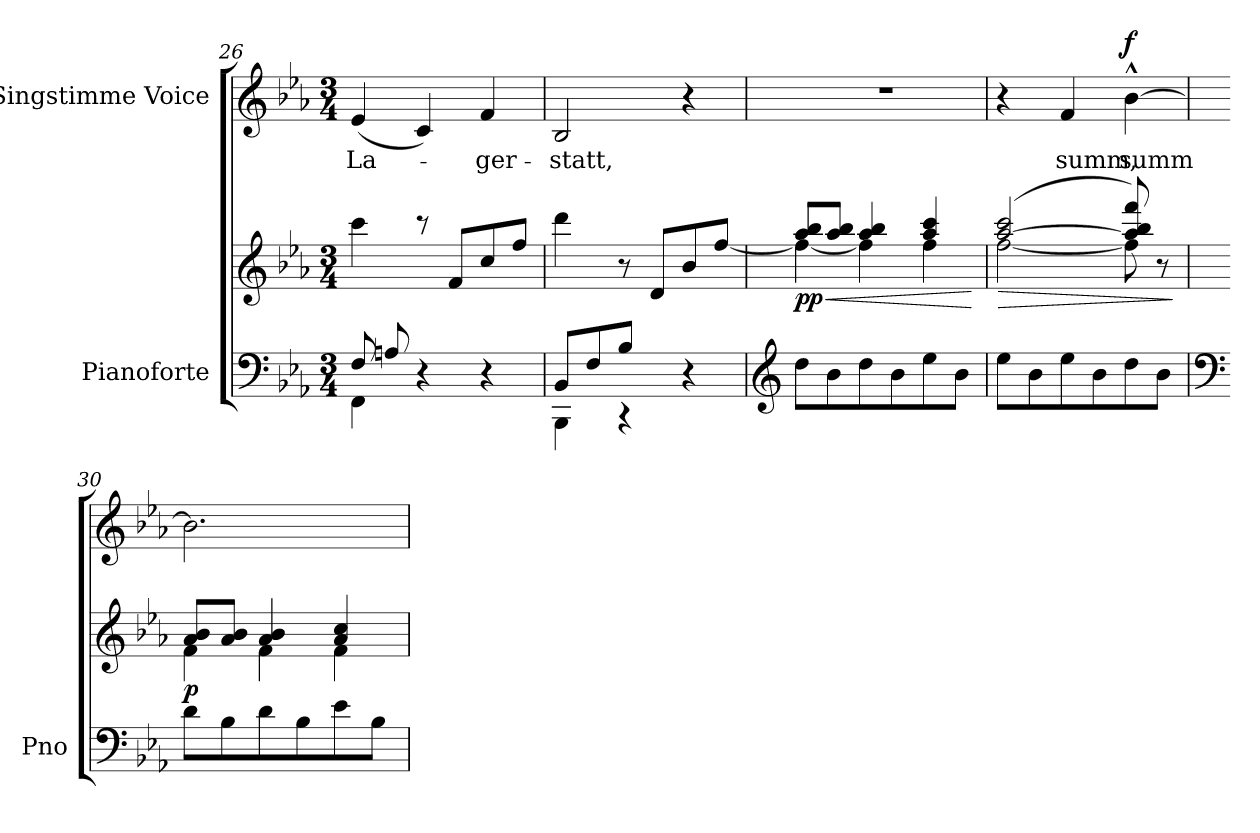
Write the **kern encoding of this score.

**kern	**kern	**dynam	**kern	**text	**dynam
*part2	*part2	*part2	*part1	*part1	*part1
*staff3	*staff2	*staff2/3	*staff1	*staff1	*staff1
*I"Pianoforte	*	*	*I"Singstimme Voice	*	*
*I'Pno	*	*	*	*	*
*clefF4	*clefG2	*	*clefG2	*	*
*k[b-e-a-]	*k[b-e-a-]	*	*k[b-e-a-]	*	*
*M3/4	*M3/4	*	*M3/4	*	*
=26	=26	=26	=26	=26	=26
*^	*^	*	*	*	*
8F/L	4FF\	4ccc\	4ryy	.	(4e-/	La-	.
8An/	.	.	.	.	.	.	.
2ryy	4r	8r	8e-\J	.	4c/)	.	.
.	.	4.ryy	8f/L	.	.	.	.
.	4r	.	8cc/	.	4f/	-ger-	.
.	.	.	8ff/J	.	.	.	.
=27	=27	=27	=27	=27	=27	=27	=27
8BB-/L	4BBB-\	4ddd\	4.ryy	.	2B-/	-statt,	.
8F/	.	.	.	.	.	.	.
8B-/J	4r	8r	.	.	.	.	.
4.ryy	.	4.ryy	8d/L	.	.	.	.
.	4r	.	8b-/	.	4r	.	.
.	.	.	[8ff/J	.	.	.	.
*v	*v	*	*	*	*	*	*
=28	=28	=28	=28	=28	=28	=28
*clefG2	*	*	*	*	*	*
!	!	!	!LO:HP:b	!	!	!
!	!	!	!LO:DY:n=1:b	!	!	!
8dd\L	8aa-/ 8bb-/L	4ff\_	< pp	2.r	.	.
8b-\	8aa-/ 8bb-/J	.	.	.	.	.
8dd\	4aa-/ 4bb-/	4ff\]	.	.	.	.
8b-\	.	.	.	.	.	.
8ee-\	4aa-/ 4ccc/	4ff\	.	.	.	.
8b-\J	.	.	.	.	.	.
*	*v	*v	*	*	*	*
.	.	[	.	.	.
=29	=29	=29	=29	=29	=29
!	!	!LO:HP:b	!	!	!
*	*^	*	*	*	*
8ee-\L	([2aa-/ 2ccc/	[2ff\	>	4r	.	.
8b-\	.	.	.	.	.	.
8ee-\	.	.	.	4f/	summ,	.
8b-\	.	.	.	.	.	.
!	!	!	!	!	!	!LO:DY:a
8dd\	8aa-/] 8bb-/ 8fff/)	8ff\]	.	[4b-^^\	summ	f
8b-\J	8r	8ryy	.	.	.	.
*	*v	*v	*	*	*	*
.	.	]	.	.	.
=30	=30	=30	=30	=30	=30
*clefF4	*	*	*	*	*
*	*^	*	*	*	*
!	!	!	!LO:DY:b	!	!	!
8d\L	8a-/ 8b-/L	4f\	p	2.b-\]	.	.
8B-\	8a-/ 8b-/J	.	.	.	.	.
8d\	4a-/ 4b-/	4f\	.	.	.	.
8B-\	.	.	.	.	.	.
8e-\	4a-/ 4cc/	4f\	.	.	.	.
8B-\J	.	.	.	.	.	.
*	*v	*v	*	*	*	*
=	=	=	=	=	=
*-	*-	*-	*-	*-	*-
